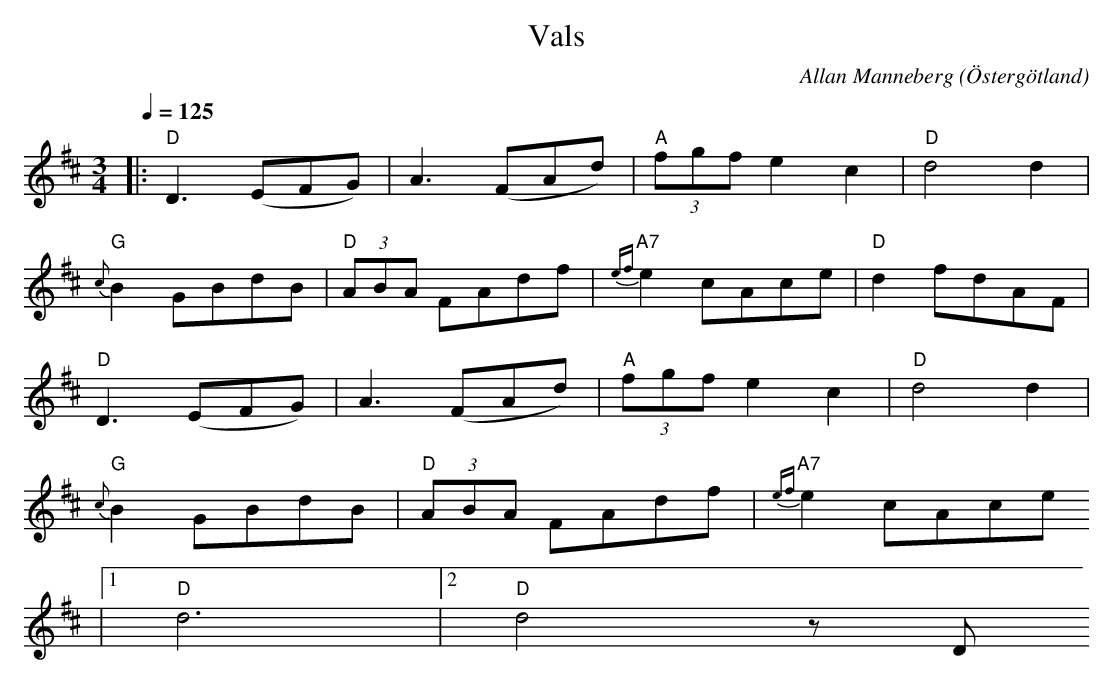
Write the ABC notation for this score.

X:1
T:Vals
O:Östergötland
C:Allan Manneberg
Q:1/4=125
M: 3/4
L: 1/8
K: D
|: "D"D3(EFG) | A3(FAd) |"A" (3fgf e2 c2|"D" d4 d2|
"G" {c}B2 GBdB| "D" (3ABA FAdf | "A7" {ef}e2 cAce|"D" d2 fdAF|
"D"D3(EFG) | A3(FAd) |"A" (3fgf e2 c2|"D" d4 d2|
"G" {c}B2 GBdB| "D" (3ABA FAdf | "A7" {ef}e2 cAce
|1"D" d6 |2 "D" d4 z D
|:
